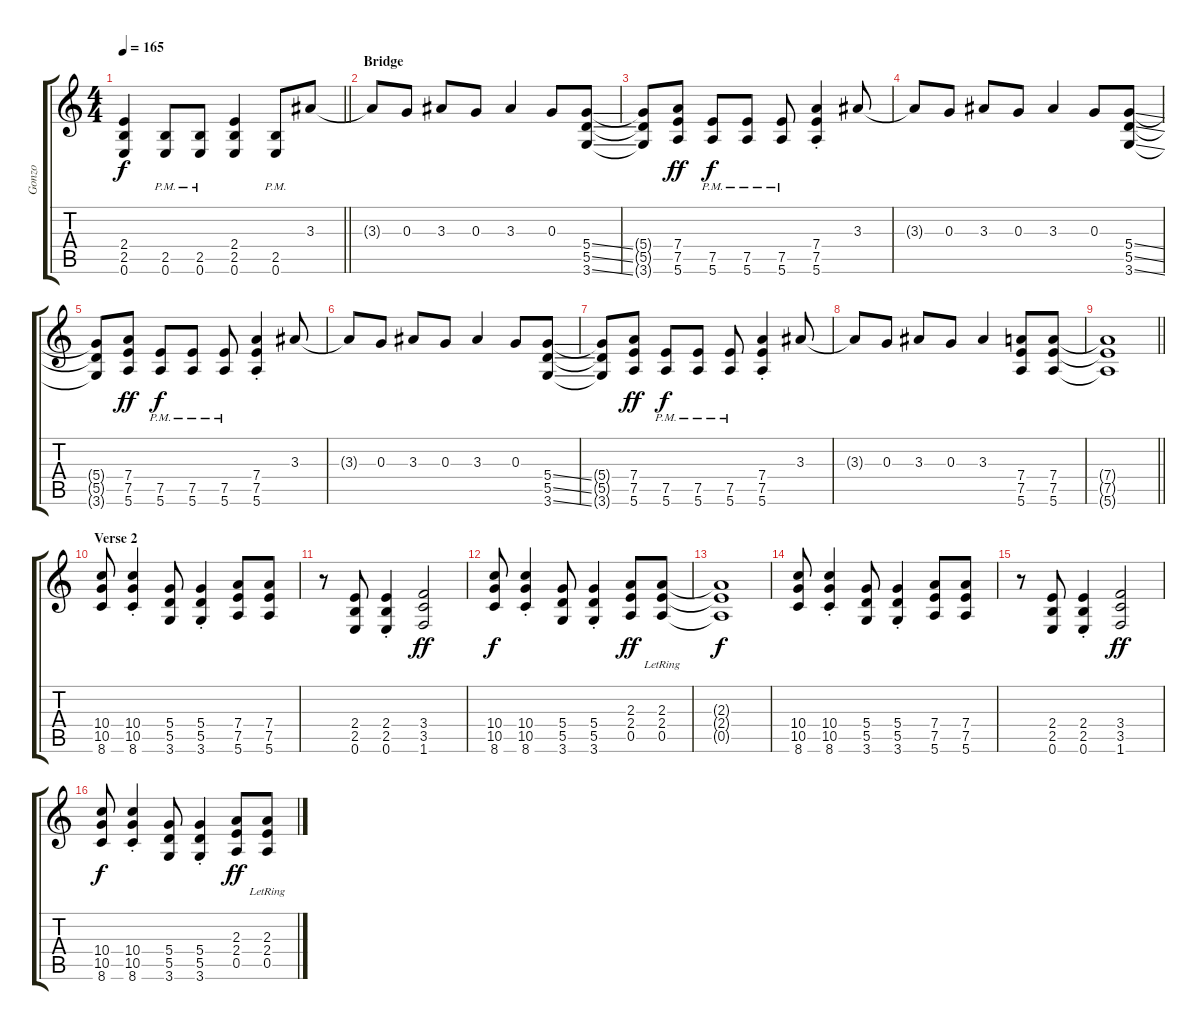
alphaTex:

\track ("Gonzo" "Gonzo") {instrument distortionguitar}
\staff {score tabs}
\tuning (E4 B3 G3 D3 A2 E2) {hide}
\ts (4 4)
\tempo 165
\clef g2
\barLineRight lightlight
\ks c
(2.4 2.5 0.6).4{dy f} (2.5{pm} 0.6{pm}).8 (2.5{pm} 0.6{pm}).8 (2.4 2.5 0.6).4 (2.5{pm} 0.6{pm}).8 3.3.8 |
\section ("" "Bridge")
3.3{t}.8 0.3.8 3.3.8 0.3.8 3.3.4 0.3.8 (5.4{ss} 5.5{ss} 3.6{ss}).8 |
(5.4{t} 5.5{t} 3.6{t}).8 (7.4 7.5 5.6).8{dy ff} (7.5{pm} 5.6{pm}).8{dy f} (7.5{pm} 5.6{pm}).8 (7.5{pm} 5.6{pm}).8 (7.4{st} 7.5{st} 5.6{st}).4 3.3.8 |
3.3{t}.8 0.3.8 3.3.8 0.3.8 3.3.4 0.3.8 (5.4{ss} 5.5{ss} 3.6{ss}).8 |
(5.4{t} 5.5{t} 3.6{t}).8 (7.4 7.5 5.6).8{dy ff} (7.5{pm} 5.6{pm}).8{dy f} (7.5{pm} 5.6{pm}).8 (7.5{pm} 5.6{pm}).8 (7.4{st} 7.5{st} 5.6{st}).4 3.3.8 |
3.3{t}.8 0.3.8 3.3.8 0.3.8 3.3.4 0.3.8 (5.4{ss} 5.5{ss} 3.6{ss}).8 |
(5.4{t} 5.5{t} 3.6{t}).8 (7.4 7.5 5.6).8{dy ff} (7.5{pm} 5.6{pm}).8{dy f} (7.5{pm} 5.6{pm}).8 (7.5{pm} 5.6{pm}).8 (7.4{st} 7.5{st} 5.6{st}).4 3.3.8 |
3.3{t}.8 0.3.8 3.3.8 0.3.8 3.3.4 (7.4 7.5 5.6).8 (7.4 7.5 5.6).8 |
\barLineRight lightlight
(7.4{t} 7.5{t} 5.6{t}).1 |
\section ("" "Verse 2")
(10.4 10.5 8.6).8 (10.4{st} 10.5{st} 8.6{st}).4 (5.4 5.5 3.6).8 (5.4{st} 5.5{st} 3.6{st}).4 (7.4 7.5 5.6).8 (7.4 7.5 5.6).8 |
r.8 (2.4 2.5 0.6).8 (2.4{st} 2.5{st} 0.6{st}).4 (3.4 3.5 1.6).2{dy ff} |
(10.4 10.5 8.6).8{dy f} (10.4{st} 10.5{st} 8.6{st}).4 (5.4 5.5 3.6).8 (5.4{st} 5.5{st} 3.6{st}).4 (2.3 2.4 0.5).8{dy ff} (2.3{lr} 2.4{lr} 0.5{lr}).8 |
(2.3{t} 2.4{t} 0.5{t}).1{dy f} |
(10.4 10.5 8.6).8 (10.4{st} 10.5{st} 8.6{st}).4 (5.4 5.5 3.6).8 (5.4{st} 5.5{st} 3.6{st}).4 (7.4 7.5 5.6).8 (7.4 7.5 5.6).8 |
r.8 (2.4 2.5 0.6).8 (2.4{st} 2.5{st} 0.6{st}).4 (3.4 3.5 1.6).2{dy ff} |
(10.4 10.5 8.6).8{dy f} (10.4{st} 10.5{st} 8.6{st}).4 (5.4 5.5 3.6).8 (5.4{st} 5.5{st} 3.6{st}).4 (2.3 2.4 0.5).8{dy ff} (2.3{lr} 2.4{lr} 0.5{lr}).8
